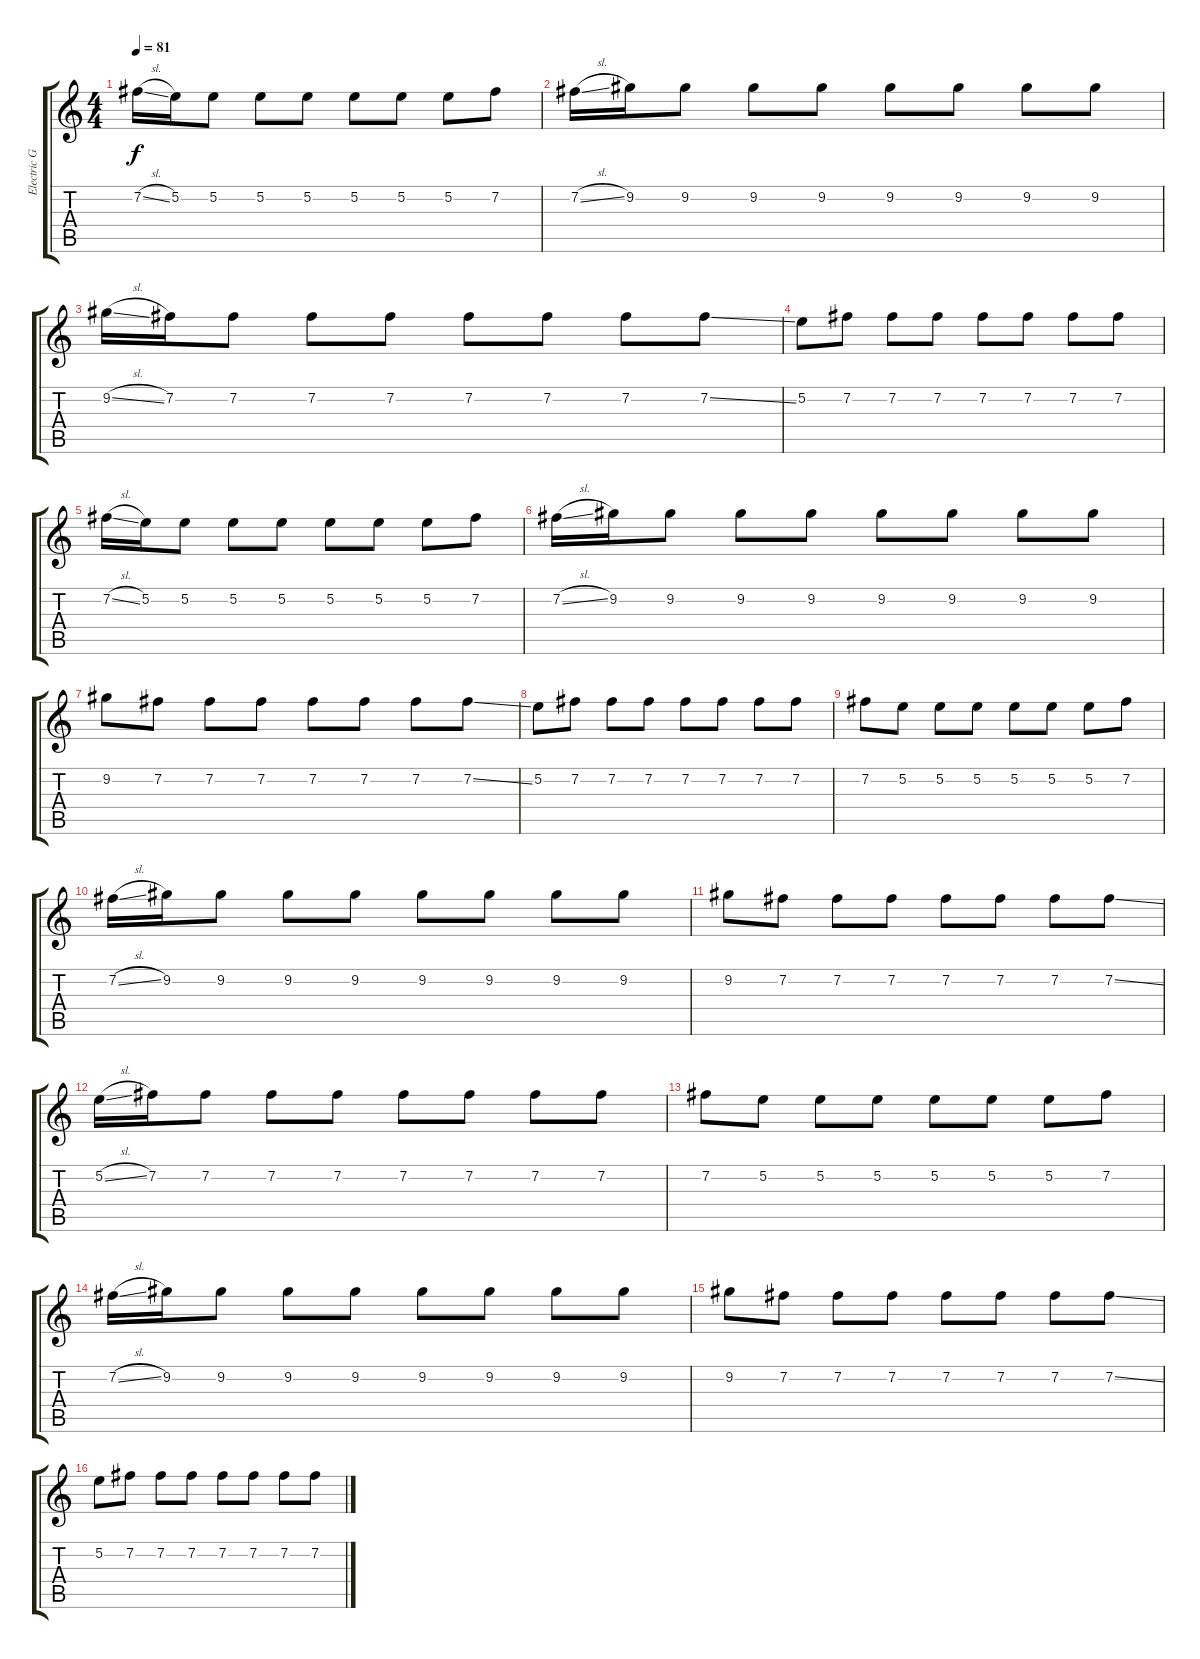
\track ("Electric Guitar 3" "Electric G") {instrument overdrivenguitar}
\staff {score tabs}
\tuning (E4 B3 G3 D3 A2 E2) {hide}
\ts (4 4)
\tempo 81
\clef g2
\ks c
7.2{sl}.16{dy f} 5.2.16 5.2.8 5.2.8 5.2.8 5.2.8 5.2.8 5.2.8 7.2.8 |
7.2{sl}.16 9.2.16 9.2.8 9.2.8 9.2.8 9.2.8 9.2.8 9.2.8 9.2.8 |
9.2{sl}.16 7.2.16 7.2.8 7.2.8 7.2.8 7.2.8 7.2.8 7.2.8 7.2{ss}.8 |
5.2.8 7.2.8 7.2.8 7.2.8 7.2.8 7.2.8 7.2.8 7.2.8 |
7.2{sl}.16 5.2.16 5.2.8 5.2.8 5.2.8 5.2.8 5.2.8 5.2.8 7.2.8 |
7.2{sl}.16 9.2.16 9.2.8 9.2.8 9.2.8 9.2.8 9.2.8 9.2.8 9.2.8 |
9.2.8 7.2.8 7.2.8 7.2.8 7.2.8 7.2.8 7.2.8 7.2{ss}.8 |
5.2.8 7.2.8 7.2.8 7.2.8 7.2.8 7.2.8 7.2.8 7.2.8 |
7.2.8 5.2.8 5.2.8 5.2.8 5.2.8 5.2.8 5.2.8 7.2.8 |
7.2{sl}.16 9.2.16 9.2.8 9.2.8 9.2.8 9.2.8 9.2.8 9.2.8 9.2.8 |
9.2.8 7.2.8 7.2.8 7.2.8 7.2.8 7.2.8 7.2.8 7.2{ss}.8 |
5.2{sl}.16 7.2.16 7.2.8 7.2.8 7.2.8 7.2.8 7.2.8 7.2.8 7.2.8 |
7.2.8 5.2.8 5.2.8 5.2.8 5.2.8 5.2.8 5.2.8 7.2.8 |
7.2{sl}.16 9.2.16 9.2.8 9.2.8 9.2.8 9.2.8 9.2.8 9.2.8 9.2.8 |
9.2.8 7.2.8 7.2.8 7.2.8 7.2.8 7.2.8 7.2.8 7.2{ss}.8 |
5.2.8 7.2.8 7.2.8 7.2.8 7.2.8 7.2.8 7.2.8 7.2.8
